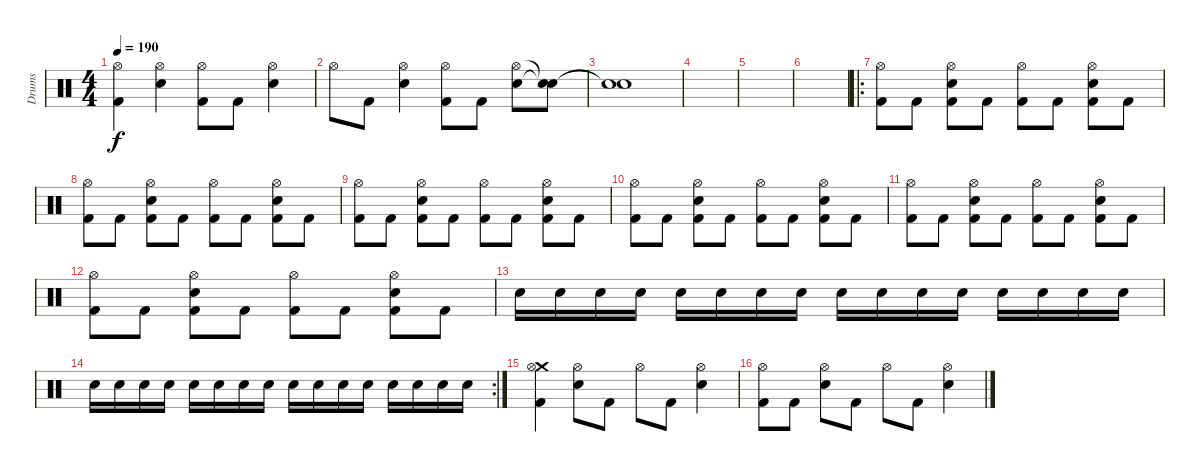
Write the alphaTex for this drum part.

\track ("Drums" "Drums") {instrument percussion}
\staff {score}
\articulation defaults
\ts (4 4)
\tempo 190
\clef neutral
\ks c
("Hi-Hat (open)" "Kick (hit) 2").4{dy f} ("Hi-Hat (open)" "Electric Snare (hit)").4 ("Hi-Hat (open)" "Kick (hit) 2").8 "Kick (hit) 2".8 ("Hi-Hat (open)" "Electric Snare (hit)").4 |
"Hi-Hat (open)".8 "Kick (hit) 2".8 ("Hi-Hat (open)" "Electric Snare (hit)").4 ("Hi-Hat (open)" "Kick (hit) 2").8 "Kick (hit) 2".8 ("Hi-Hat (open)" "Electric Snare (hit)").8 ("Snare (hit)"{t} "Snare (hit)"{t}).8 |
("Snare (hit)"{t} "Snare (hit)"{t}).1 |
|
|
|
\ro
("Hi-Hat (open)" "Kick (hit) 2").8 "Kick (hit) 2".8 ("Hi-Hat (open)" "Kick (hit) 2" "Electric Snare (hit)").8 "Kick (hit) 2".8 ("Hi-Hat (open)" "Kick (hit) 2").8 "Kick (hit) 2".8 ("Hi-Hat (open)" "Kick (hit) 2" "Electric Snare (hit)").8 "Kick (hit) 2".8 |
("Hi-Hat (open)" "Kick (hit) 2").8 "Kick (hit) 2".8 ("Hi-Hat (open)" "Kick (hit) 2" "Electric Snare (hit)").8 "Kick (hit) 2".8 ("Hi-Hat (open)" "Kick (hit) 2").8 "Kick (hit) 2".8 ("Hi-Hat (open)" "Kick (hit) 2" "Electric Snare (hit)").8 "Kick (hit) 2".8 |
("Hi-Hat (open)" "Kick (hit) 2").8 "Kick (hit) 2".8 ("Hi-Hat (open)" "Kick (hit) 2" "Electric Snare (hit)").8 "Kick (hit) 2".8 ("Hi-Hat (open)" "Kick (hit) 2").8 "Kick (hit) 2".8 ("Hi-Hat (open)" "Kick (hit) 2" "Electric Snare (hit)").8 "Kick (hit) 2".8 |
("Hi-Hat (open)" "Kick (hit) 2").8 "Kick (hit) 2".8 ("Hi-Hat (open)" "Kick (hit) 2" "Electric Snare (hit)").8 "Kick (hit) 2".8 ("Hi-Hat (open)" "Kick (hit) 2").8 "Kick (hit) 2".8 ("Hi-Hat (open)" "Kick (hit) 2" "Electric Snare (hit)").8 "Kick (hit) 2".8 |
("Hi-Hat (open)" "Kick (hit) 2").8 "Kick (hit) 2".8 ("Hi-Hat (open)" "Kick (hit) 2" "Electric Snare (hit)").8 "Kick (hit) 2".8 ("Hi-Hat (open)" "Kick (hit) 2").8 "Kick (hit) 2".8 ("Hi-Hat (open)" "Kick (hit) 2" "Electric Snare (hit)").8 "Kick (hit) 2".8 |
("Hi-Hat (open)" "Kick (hit) 2").8 "Kick (hit) 2".8 ("Hi-Hat (open)" "Kick (hit) 2" "Electric Snare (hit)").8 "Kick (hit) 2".8 ("Hi-Hat (open)" "Kick (hit) 2").8 "Kick (hit) 2".8 ("Hi-Hat (open)" "Kick (hit) 2" "Electric Snare (hit)").8 "Kick (hit) 2".8 |
"Electric Snare (hit)".16 "Electric Snare (hit)".16 "Electric Snare (hit)".16 "Electric Snare (hit)".16 "Electric Snare (hit)".16 "Electric Snare (hit)".16 "Electric Snare (hit)".16 "Electric Snare (hit)".16 "Electric Snare (hit)".16 "Electric Snare (hit)".16 "Electric Snare (hit)".16 "Electric Snare (hit)".16 "Electric Snare (hit)".16 "Electric Snare (hit)".16 "Electric Snare (hit)".16 "Electric Snare (hit)".16 |
\rc 2 "Electric Snare (hit)".16 "Electric Snare (hit)".16 "Electric Snare (hit)".16 "Electric Snare (hit)".16 "Electric Snare (hit)".16 "Electric Snare (hit)".16 "Electric Snare (hit)".16 "Electric Snare (hit)".16 "Electric Snare (hit)".16 "Electric Snare (hit)".16 "Electric Snare (hit)".16 "Electric Snare (hit)".16 "Electric Snare (hit)".16 "Electric Snare (hit)".16 "Electric Snare (hit)".16 "Electric Snare (hit)".16
|
("Crash medium (hit)" "Hi-Hat (open)" "Kick (hit) 2").4 ("Hi-Hat (open)" "Electric Snare (hit)").8 "Kick (hit) 2".8 "Hi-Hat (open)".8 "Kick (hit) 2".8 ("Hi-Hat (open)" "Electric Snare (hit)").4 |
("Hi-Hat (open)" "Kick (hit) 2").8 "Kick (hit) 2".8 ("Hi-Hat (open)" "Electric Snare (hit)").8 "Kick (hit) 2".8 "Hi-Hat (open)".8 "Kick (hit) 2".8 ("Hi-Hat (open)" "Electric Snare (hit)").4
